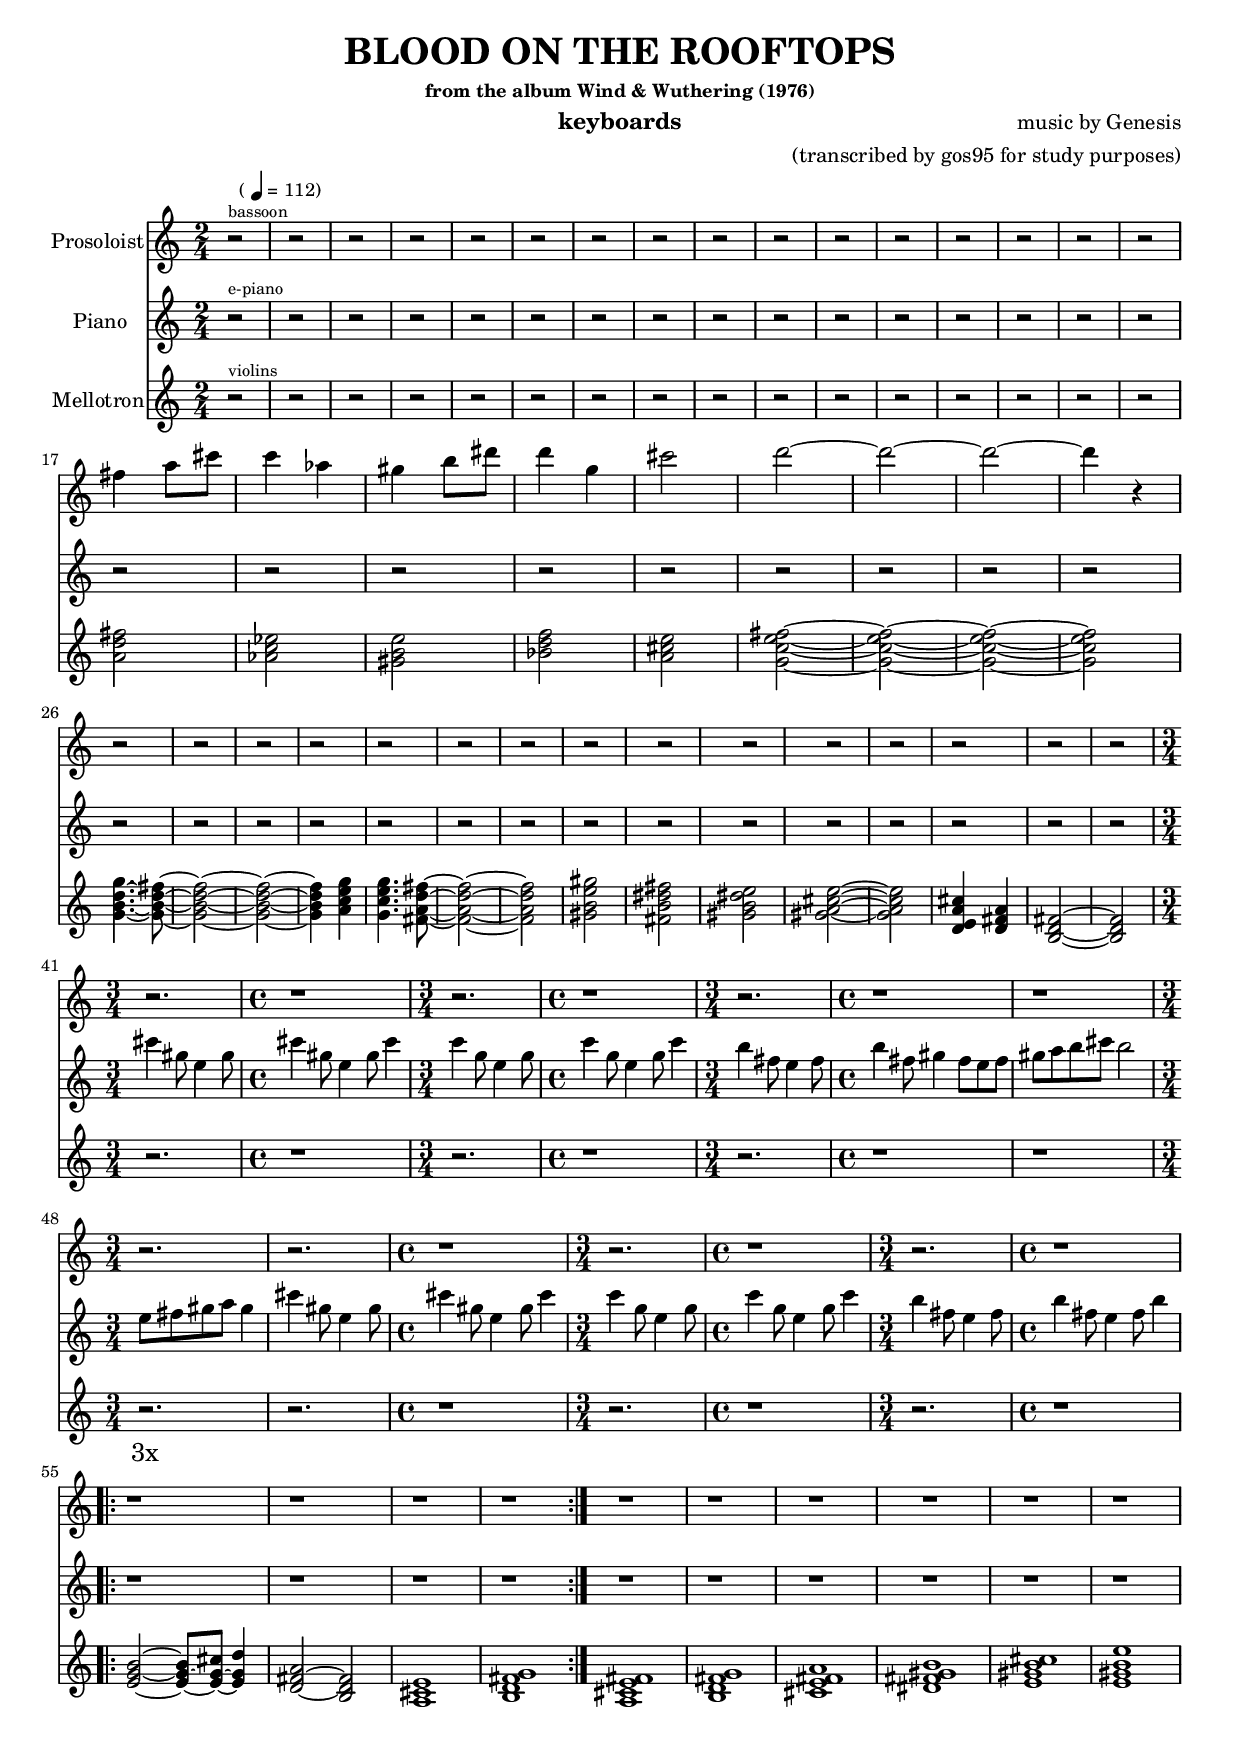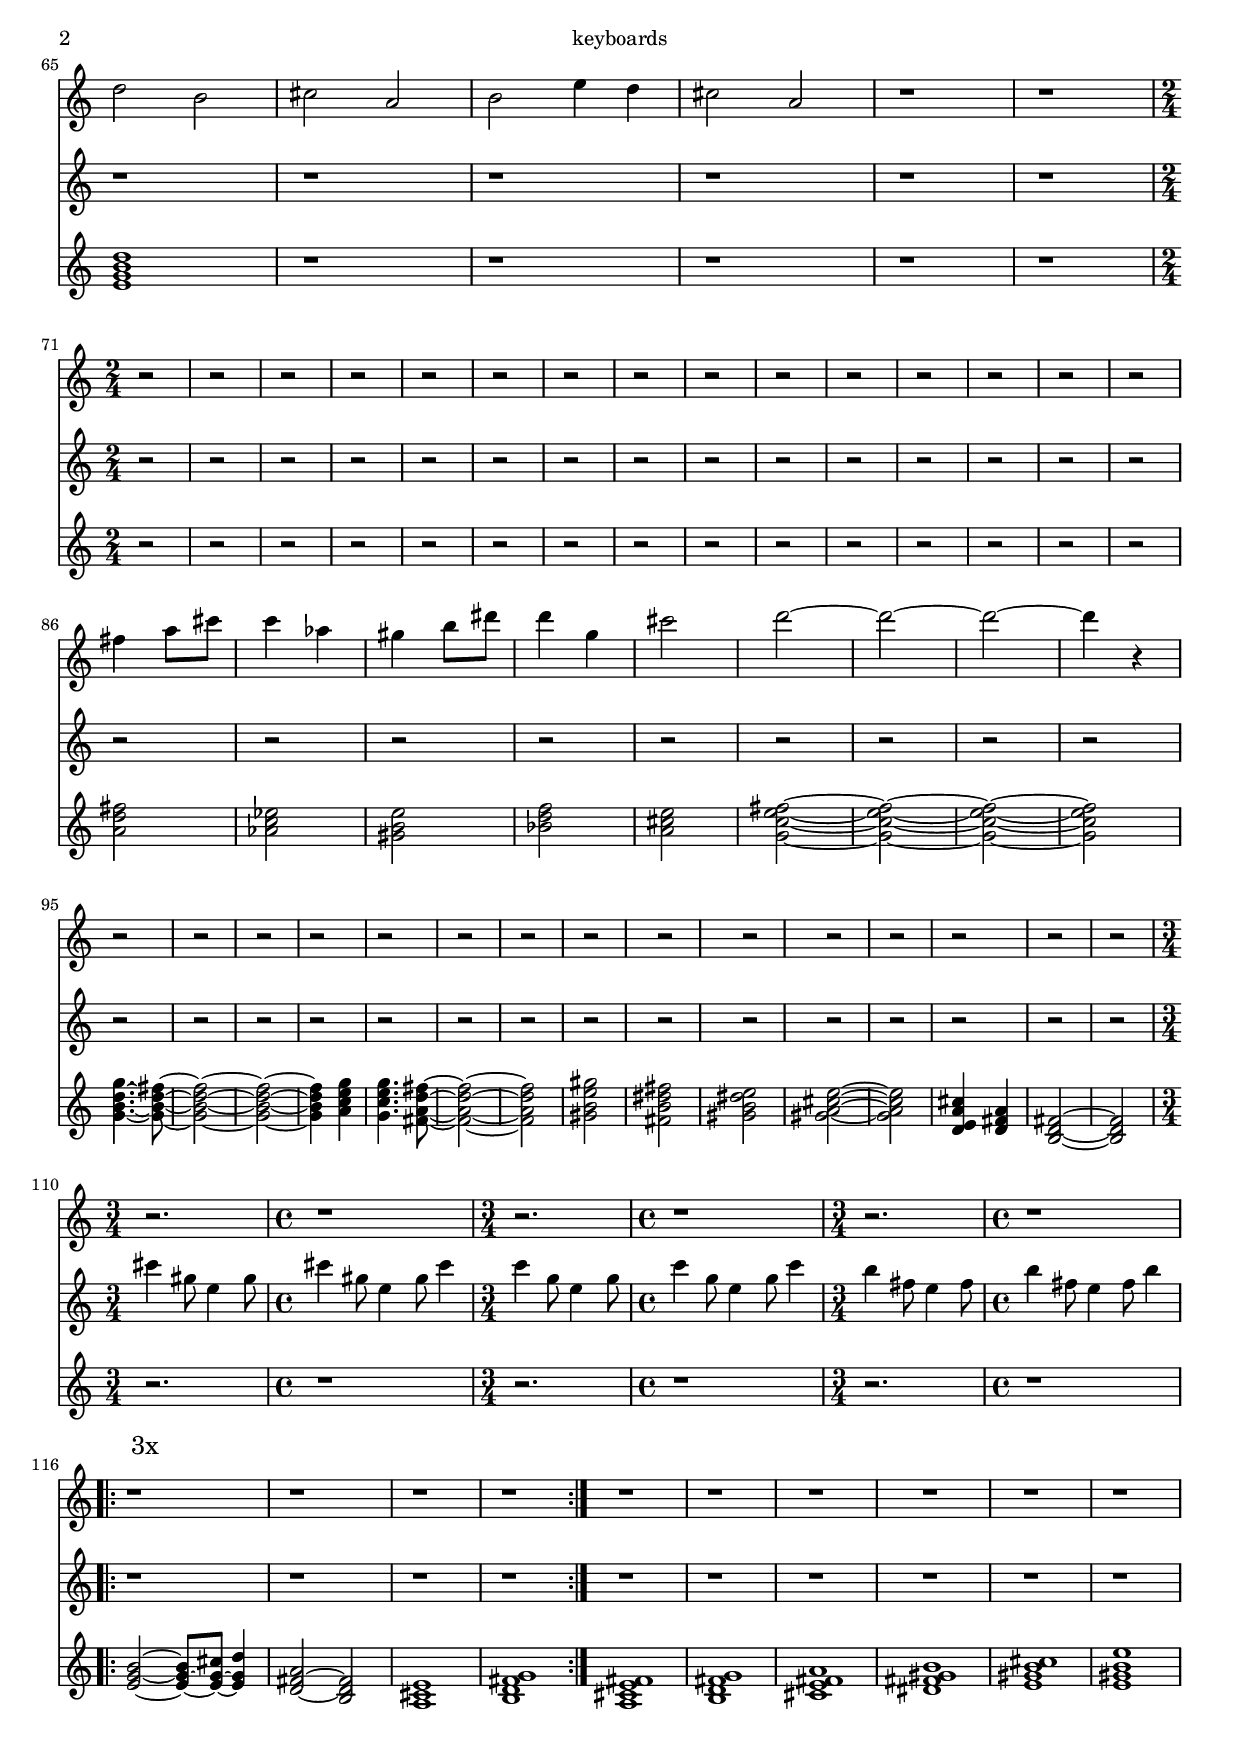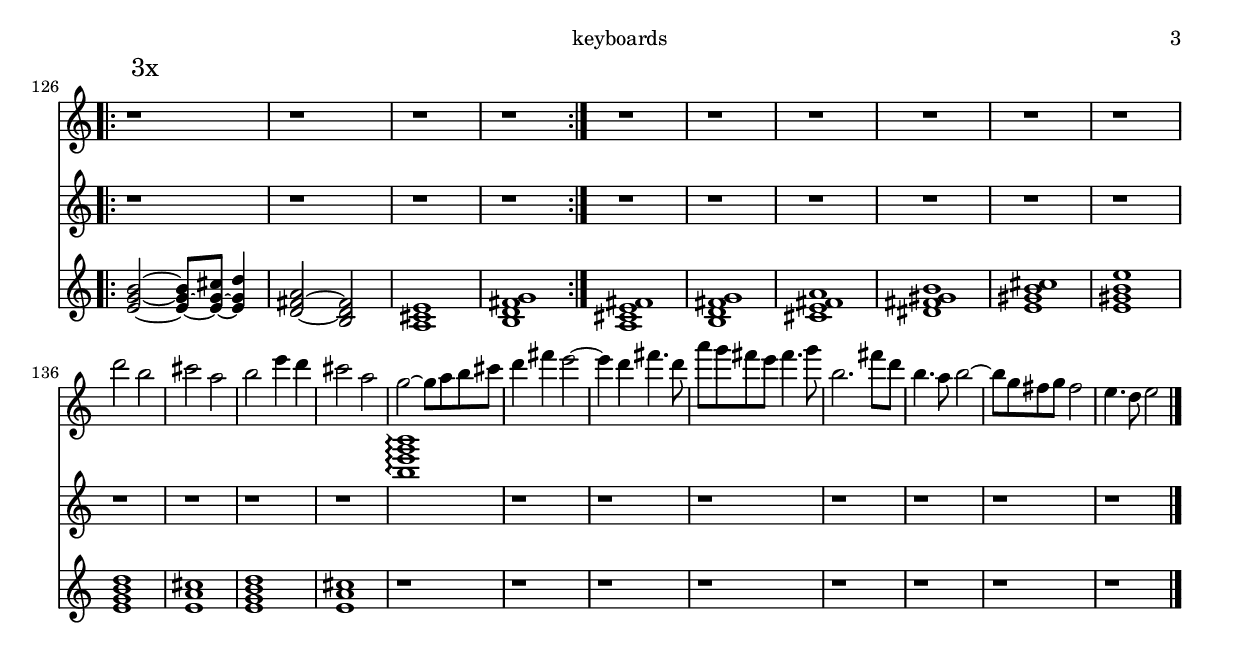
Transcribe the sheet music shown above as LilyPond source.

% ===========================================================================================================
% blood-on-the-rooftops.ly
%  _____ _        ___            _       ___ _    _      ___   __ _____ _         ___                 _    
% |_   _| |_  ___| _ ) __ _ _ _ | |__ __/ __(_)__| |___ / _ \ / _|_   _| |_  ___ / __|___ _ _  ___ __(_)___
%   | | | ' \/ -_) _ \/ _` | ' \| / /(_-<__ \ / _` / -_) (_) |  _| | | | ' \/ -_) (_ / -_) ' \/ -_|_-< (_-<
%   |_| |_||_\___|___/\__,_|_||_|_\_\/__/___/_\__,_\___|\___/|_|   |_| |_||_\___|\___\___|_||_\___/__/_/__/
%                                                                                                          
% Copyright (c) 2019 Alessandro Fraschetti (mail: gos95@gommagomma.net)
%
% Permission is hereby granted, free of charge, to any person obtaining a copy
% of this software and associated documentation files (the "Software"), to deal
% in the Software without restriction, including without limitation the rights
% to use, copy, modify, merge, publish, distribute, sublicense, and/or sell
% copies of the Software, and to permit persons to whom the Software is
% furnished to do so, subject to the following conditions:
% 
% The above copyright notice and this permission notice shall be included in all
% copies or substantial portions of the Software.
% 
% THE SOFTWARE IS PROVIDED "AS IS", WITHOUT WARRANTY OF ANY KIND, EXPRESS OR
% IMPLIED, INCLUDING BUT NOT LIMITED TO THE WARRANTIES OF MERCHANTABILITY,
% FITNESS FOR A PARTICULAR PURPOSE AND NONINFRINGEMENT. IN NO EVENT SHALL THE
% AUTHORS OR COPYRIGHT HOLDERS BE LIABLE FOR ANY CLAIM, DAMAGES OR OTHER
% LIABILITY, WHETHER IN AN ACTION OF CONTRACT, TORT OR OTHERWISE, ARISING FROM,
% OUT OF OR IN CONNECTION WITH THE SOFTWARE OR THE USE OR OTHER DEALINGS IN THE
% SOFTWARE.
% ===========================================================================================================


\version "2.12.3"
#(ly:set-option 'delete-intermediate-files #t)
#(set-global-staff-size 18)


% ===========================================================================================================
% ------------------------------------------  S E C T I O N S  ----------------------------------------------
% ===========================================================================================================


% -----------------------------------------------------------------------------------------------------------
% --  INTRO  ------------------------------------------------------------------------------------------------
% -----------------------------------------------------------------------------------------------------------
restIntro = \relative c'' {
    r2
}
% -----------------------------------------------------------------------------------------------------------
% --  TEMA 1  -----------------------------------------------------------------------------------------------
% -----------------------------------------------------------------------------------------------------------
mellotronTemaOne = \relative c'' {
    <g b d g>4.~	<g b d fis>8~
	<g b d fis>2~
	<g b d fis>2~
	<g b d fis>4	<a c e g>4
	<g c e g>4.		<fis a d fis>8~
	<fis a d fis>2~
	<fis a d fis>2

	<gis b e gis>2
	<fis b dis fis>2
	<gis b dis e>2
	<gis a cis e>2~
	<gis a cis e>2

	<d e a cis>4	<d fis a>4
	<b d fis>2~
	<b d fis>2
}
restTemaOne = \relative c'' {
    r2 r2 r2 r2 r2 r2 r2
	r2 r2 r2 r2 r2
	r2 r2 r2
}
% -----------------------------------------------------------------------------------------------------------
% --  BRIDGE 1  ---------------------------------------------------------------------------------------------
% -----------------------------------------------------------------------------------------------------------
prosoloistBridgeOne = \relative c'' {
    fis4 		a8 cis
	c4			aes
	gis4		b8 dis
	d4			g,
	cis2
	d2~
	d2~
	d2~
	d4			r4
}
mellotronBridgeOne = \relative c'' {
    <a d fis>2
	<aes c ees>2
	<gis b e>2
	<bes d f>2
	<a cis e>2
	<g c e fis>2~
	<g c e fis>2~
	<g c e fis>2~
	<g c e fis>2
}
restBridgeOne = \relative c'' {
    r2 r2 r2 r2 r2 r2 r2 r2 r2
}
% -----------------------------------------------------------------------------------------------------------
% --  BRIDGE 2  ---------------------------------------------------------------------------------------------
% -----------------------------------------------------------------------------------------------------------
pianoBridgeTwo = \relative c''' {
    \time 3/4 cis4 gis8 e4 gis8		\time 4/4 cis4 gis8 e4 gis8 cis4
	\time 3/4 c4 g8 e4	g8			\time 4/4 c4 g8 e4	g8 c4
	\time 3/4 b4 fis8 e4 fis8		\time 4/4 b4 fis8 gis4 fis8 e8 fis8

	          gis8 a b cis b2 		\time 3/4 e,8 fis gis a gis4

              cis4 gis8 e4 gis8		\time 4/4 cis4 gis8 e4 gis8 cis4
	\time 3/4 c4 g8 e4	g8			\time 4/4 c4 g8 e4	g8 c4
	\time 3/4 b4 fis8 e4 fis8		\time 4/4 b4 fis8 e4 fis8 b4
}
pianoBridgeTwoTwo = \relative c''' {
    \time 3/4 cis4 gis8 e4 gis8		\time 4/4 cis4 gis8 e4 gis8 cis4
	\time 3/4 c4 g8 e4	g8			\time 4/4 c4 g8 e4	g8 c4
	\time 3/4 b4 fis8 e4 fis8		\time 4/4 b4 fis8 e4 fis8 b4
}
restBridgeTwo = \relative c'' {
    \time 3/4 r2.	\time 4/4 r1
	\time 3/4 r2.	\time 4/4 r1
	\time 3/4 r2.	\time 4/4 r1

	          r1	\time 3/4 r2.

	          r2.	\time 4/4 r1
	\time 3/4 r2.	\time 4/4 r1
	\time 3/4 r2.	\time 4/4 r1
}
restBridgeTwoTwo = \relative c'' {
    \time 3/4 r2.	\time 4/4 r1
	\time 3/4 r2.	\time 4/4 r1
	\time 3/4 r2.	\time 4/4 r1
}
% -----------------------------------------------------------------------------------------------------------
% --  TEMA 2  -----------------------------------------------------------------------------------------------
% -----------------------------------------------------------------------------------------------------------
pianoTemaTwo = \relative c'' {
    r1 r1 r1 r1
	r1 r1 r1 r1 r1 r1
}
mellotronTemaTwo = \relative c' {
    \mark \markup {"            3x"} \repeat volta 3 {
	    <e g b>2~    <e g b>8~  <e g cis>8~  <e g d'>4
	    <d fis a>2~		<b d fis>2
	    <a cis e>1
	    <b d fis g>1
	}
	<a cis e fis>1
	<b d fis g>1
	<cis e fis a>1
	<dis fis gis b>1
	<e gis b cis>1
	<e gis b e>1
}
restTemaTwo = \relative c'' {
    r1 r1 r1 r1
	r1 r1 r1 r1 r1 r1
}
% -----------------------------------------------------------------------------------------------------------
% --  BRIDGE 3  ---------------------------------------------------------------------------------------------
% -----------------------------------------------------------------------------------------------------------
prosoloistBridgeThree = \relative c'' {
    d2		b2
	cis2	a2
	b2		e4 d4
	cis2	a2
	r1
	r1
}
mellotronBridgeThree = \relative c' {
	<e g b d>1
	r1
	r1
	r1
	r1
	r1
}
restBridgeThree = \relative c'' {
    r1 r1 r1 r1 r1 r1
}
% -----------------------------------------------------------------------------------------------------------
% --  FINALE  -----------------------------------------------------------------------------------------------
% -----------------------------------------------------------------------------------------------------------
prosoloistFinale = \relative c''' {
    d2		b2
	cis2	a2
	b2		e4 d4
	cis2	a2

	g2~     g8 a b cis
	d4 fis  e2~
	e4 d4   fis4. d8
	a'8 g fis e fis4. g8
	b,2. fis'8 d
	b4. a8  b2~
	b8 g fis g fis2
    e4. d8 e2	
}
pianoFinale = \relative c'' {
	r1
	r1
	r1
	r1

	<b' e g b>1\arpeggio
	r1
	r1
	r1
	r1
	r1
	r1
	r1
}
mellotronFinale = \relative c' {
	<e g b d>1
	<e a cis>1
	<e g b d>1
	<e a cis>1

	r1 r1 r1 r1 r1 r1 r1 r1
}


% ===========================================================================================================
% --------------------------------------------  B U I L D  --------------------------------------------------
% ===========================================================================================================
prosoloistPart = {
    \clef violin
	\time 2/4

	r2 ^\markup { \tiny {bassoon} }

	\restTemaOne
	\break
	\prosoloistBridgeOne		%% D  Ab  E  Bb  A  C4+
	\break
	\restTemaOne				%% G  G7+  Am7  C  D  E  B  E7+  A7+  A4  D  G7+
	\break
	\restBridgeTwo
	\break
	\restTemaTwo				%% |: Em  Bm7  A  G7+ :|  F#m7  G7+  F#-7  G#m7  C#m7  E  Em7
	\break
	\prosoloistBridgeThree
	\break

	\time 2/4
	\restTemaOne
	\break
	\prosoloistBridgeOne
	\break
	\restTemaOne
	\break
	\restBridgeTwoTwo
	\break
	\restTemaTwo
	\break
	\restTemaTwo
	\break

	\prosoloistFinale
	\bar "|."
}

pianoPart = {
    \clef violin
	\time 2/4

    r2 ^\markup { \tiny {e-piano} }

	\restTemaOne
	\restBridgeOne
	\restTemaOne
	\pianoBridgeTwo
	\pianoTemaTwo
	\restBridgeThree

	\time 2/4
	\restTemaOne
	\restBridgeOne
	\restTemaOne
	\pianoBridgeTwoTwo
	\pianoTemaTwo
	\pianoTemaTwo

	\pianoFinale
}

mellotronPart = {
    \clef violin
	\time 2/4

    r2 ^\markup { \tiny {violins} }

	\restTemaOne
	\mellotronBridgeOne
	\mellotronTemaOne
	\restBridgeTwo
	\mellotronTemaTwo
	\mellotronBridgeThree

	\time 2/4
	\restTemaOne
	\mellotronBridgeOne
	\mellotronTemaOne
	\restBridgeTwoTwo
	\mellotronTemaTwo
	\mellotronTemaTwo

	\mellotronFinale
}


% ===========================================================================================================
% ---------------------------------------------  B O O K  ---------------------------------------------------
% ===========================================================================================================
\book {

    \header {
        title       = \markup {\larger "BLOOD ON THE ROOFTOPS"}
        subtitle    = ""
        subsubtitle = "from the album Wind & Wuthering (1976)"
        instrument  = "keyboards"
        composer    = "music by Genesis"
        arranger    = "(transcribed by gos95 for study purposes)"
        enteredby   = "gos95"
        piece       = \markup { \bold "                             " \smaller { (\note #"4"#1 = 112) } }
%		copyright   = "Copyright (c) 2019 Alessandro Fraschetti (mail: gos95@gommagomma.net)"
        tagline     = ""
    }

    \score {
    <<
        \new Staff = "Prosoloist" \with { midiInstrument = #"bassoon" }
        <<
            \set Staff.instrumentName = \markup { "Prosoloist" }
            \prosoloistPart
        >>
        \new Staff = "Piano" \with { midiInstrument = #"electric piano 1" }
        <<
            \set Staff.instrumentName = \markup { "Piano" }
            \pianoPart
        >>
        \new Staff = "Mellotron" \with { midiInstrument = #"violin" }
        <<
            \set Staff.instrumentName = \markup { "Mellotron" }
            \mellotronPart
        >>
    >>
    \layout { \context { \override VerticalAlignment #'forced-distance = #8 } }
    \midi { \context { \Score tempoWholesPerMinute = #(ly:make-moment 112 4) } }
    }
}
% ===========================================================================================================